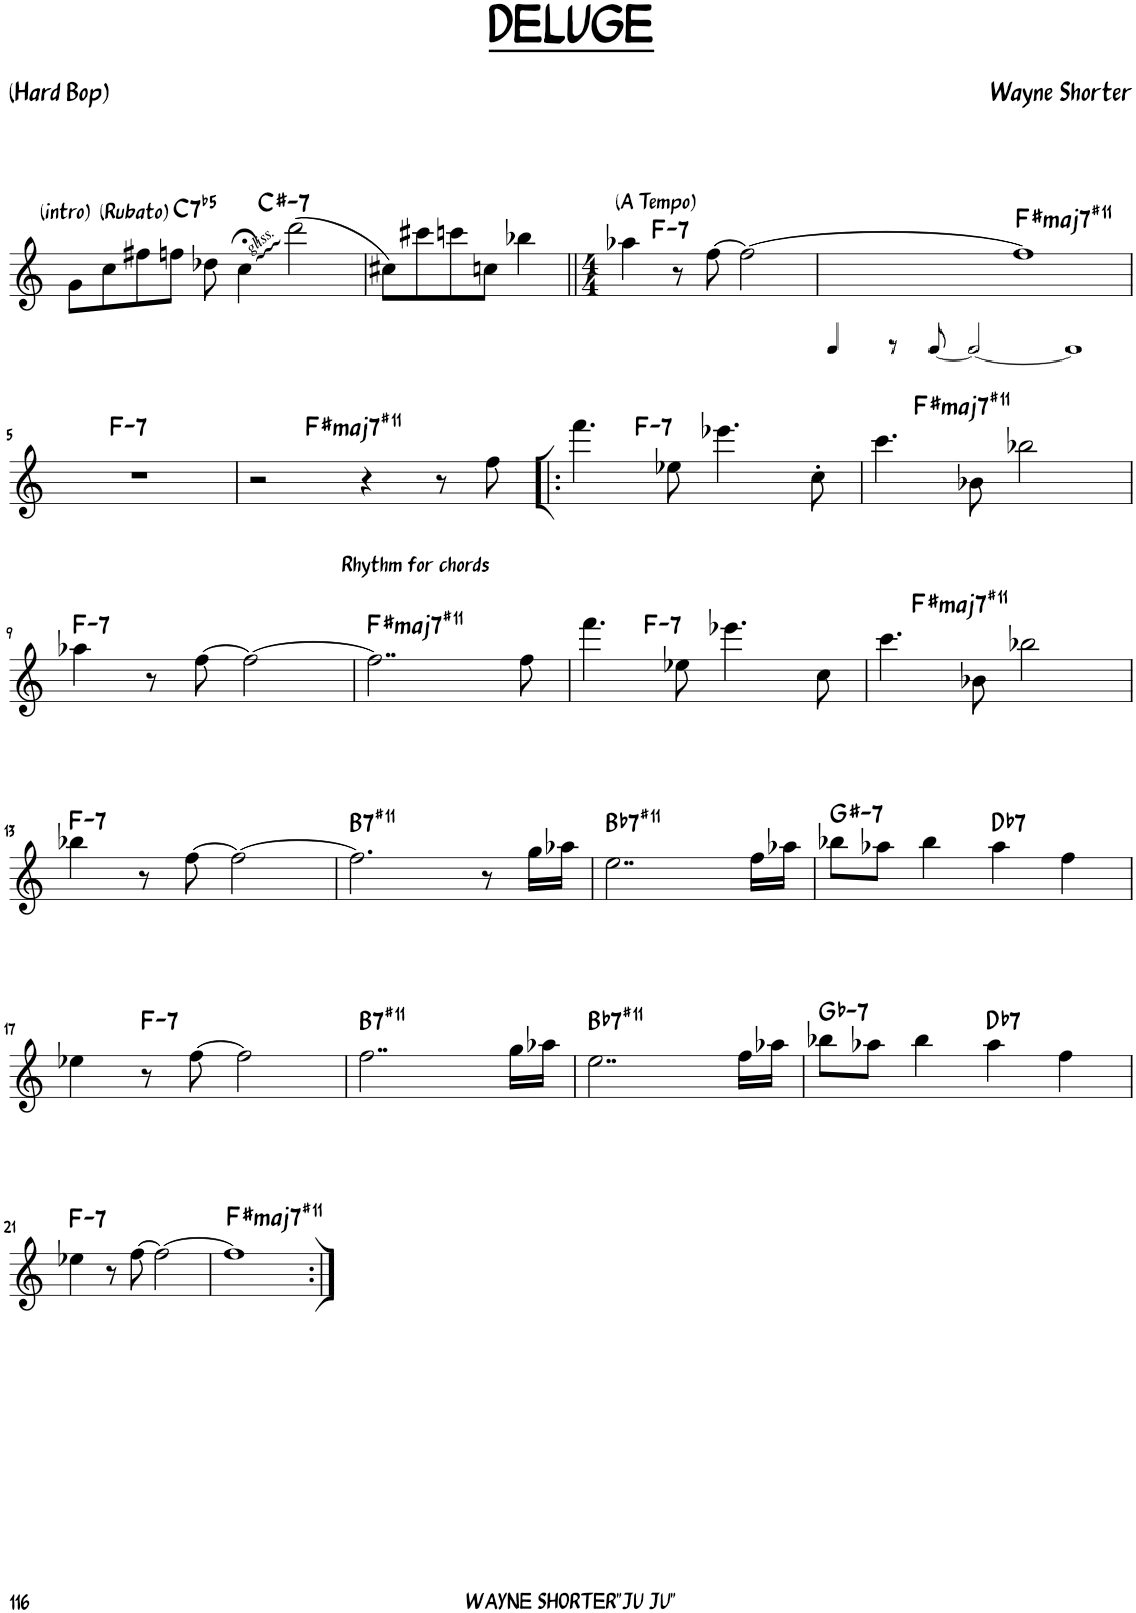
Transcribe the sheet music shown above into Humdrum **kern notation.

**kern	**harte
*part1	*part1
*staff1	*
*I"Clarinette Basse	*
*I'Cl. basse	*
*clefG2	*
*Trd8c14	*
*k[]	*
=1	=1
!LO:TX:a:t=(intro)  (Rubato)	!
8g\L	.
8cc\	.
8ff#X\	.
8ffn\J	.
!	!LO:H:kt=7
8dd-X\	C:(3,b5,b7)
!	!LO:H:kt=7
4cc;<\	C#:min7
([8ddd\	.
=2	=2
8cc#X\L)	.
4.ddd\]	.
8ccc#X\	.
8cccn\	.
8ccn\J	.
4bb-X\	.
=3||	=3||
*M4/4	*
!LO:TX:a:t=(A Tempo)	!LO:H:kt=7
4aa-X\	F:min7
8r	.
[8ff\	.
2ff\_	.
=4	=4
!	!LO:H:kt=maj7
1ff]	F#:maj7(#11)
!!LO:LB:g=z
=5	=5
*^	*
1r	4ryy	.
!	!	!LO:H:kt=7
.	2.ryy	F:min7
=6	=6	=6
!LO:TX:b:t=Rhythm for chords	!	!
2r	4ryy	.
!	!	!LO:H:kt=maj7
.	2.ryy	F#:maj7(#11)
4r	.	.
8r	.	.
8ff\	.	.
=7!|:	=7!|:	=7!|:
4.fff\	4ryy	.
!	!	!LO:H:kt=7
.	2.ryy	F:min7
8ee-X\	.	.
4.eee-X\	.	.
8cc'\	.	.
=8	=8	=8
4.ccc\	4ryy	.
!	!	!LO:H:kt=maj7
.	2.ryy	F#:maj7(#11)
8b-X\	.	.
2bb-X\	.	.
!!LO:LB:g=z	!!
=9	=9	=9
!	!	!LO:H:kt=7
*v	*v	*
4aa-X\	F:min7
8r	.
[8ff\	.
2ff\_	.
=10	=10
!	!LO:H:kt=maj7
2..ff\]	F#:maj7(#11)
8ff\	.
=11	=11
*^	*
4.fff\	4ryy	.
!	!	!LO:H:kt=7
.	2.ryy	F:min7
8ee-X\	.	.
4.eee-X\	.	.
8cc\	.	.
=12	=12	=12
4.ccc\	4ryy	.
!	!	!LO:H:kt=maj7
.	2.ryy	F#:maj7(#11)
8b-X\	.	.
2bb-X\	.	.
!!LO:LB:g=z	!!
=13	=13	=13
!	!	!LO:H:kt=7
*v	*v	*
4bb-X\	F:min7
8r	.
[8ff\	.
2ff\_	.
=14	=14
!	!LO:H:kt=7
2.ff\]	B:7(#11)
8r	.
16gg\LL	.
16aa-X\JJ	.
=15	=15
!	!LO:H:kt=7
2..ee\	Bb:7(#11)
16ff\LL	.
16aa-X\JJ	.
=16	=16
!	!LO:H:kt=7
8bb-X\L	G#:min7
8aa-X\J	.
4bb-\	.
!	!LO:H:kt=7
4aa-\	Db:7
4ff\	.
!!LO:LB:g=z
=17	=17
4ee-X\	.
!	!LO:H:kt=7
8r	F:min7
[8ff\	.
2ff\]	.
=18	=18
!	!LO:H:kt=7
2..ff\	B:7(#11)
16gg\LL	.
16aa-X\JJ	.
=19	=19
!	!LO:H:kt=7
2..ee\	Bb:7(#11)
16ff\LL	.
16aa-X\JJ	.
=20	=20
!	!LO:H:kt=7
8bb-X\L	Gb:min7
8aa-X\J	.
4bb-\	.
!	!LO:H:kt=7
4aa-\	Db:7
4ff\	.
!!LO:LB:g=z
=21	=21
!	!LO:H:kt=7
4ee-X\	F:min7
8r	.
[8ff\	.
2ff\_	.
=22	=22
!	!LO:H:kt=maj7
1ff]	F#:maj7(#11)
=:|!	=:|!
*-	*-
